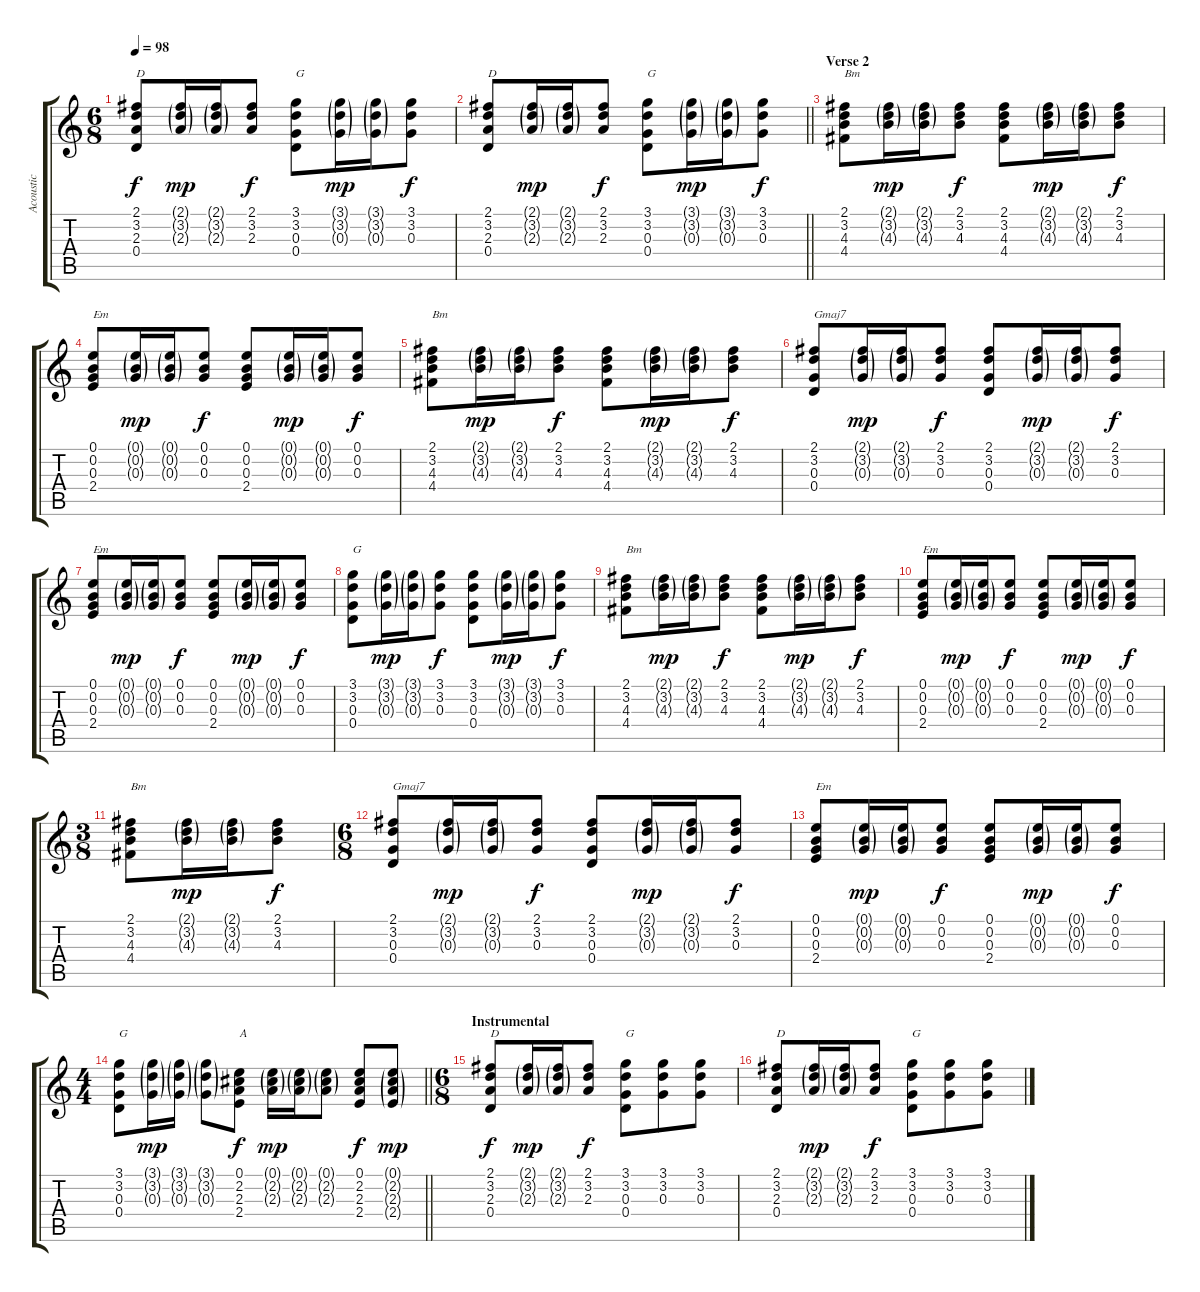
\track ("Acoustic" "Acoustic") {instrument acousticguitarsteel}
\staff {score tabs}
\tuning (E4 B3 G3 D3 A2 E2) {hide}
\ts (6 8)
\tempo 98
\clef g2
\ks c
(2.1 3.2 2.3 0.4).8{txt "D" dy f} (2.1{g} 3.2{g} 2.3{g}).16{dy mp} (2.1{g} 3.2{g} 2.3{g}).16 (2.1 3.2 2.3).8{dy f} (3.1 3.2 0.3 0.4).8{txt "G"} (3.1{g} 3.2{g} 0.3{g}).16{dy mp} (3.1{g} 3.2{g} 0.3{g}).16 (3.1 3.2 0.3).8{dy f} |
\barLineRight lightlight
(2.1 3.2 2.3 0.4).8{txt "D"} (2.1{g} 3.2{g} 2.3{g}).16{dy mp} (2.1{g} 3.2{g} 2.3{g}).16 (2.1 3.2 2.3).8{dy f} (3.1 3.2 0.3 0.4).8{txt "G"} (3.1{g} 3.2{g} 0.3{g}).16{dy mp} (3.1{g} 3.2{g} 0.3{g}).16 (3.1 3.2 0.3).8{dy f} |
\section ("" "Verse 2")
(2.1 3.2 4.3 4.4).8{txt "Bm"} (2.1{g} 3.2{g} 4.3{g}).16{dy mp} (2.1{g} 3.2{g} 4.3{g}).16 (2.1 3.2 4.3).8{dy f} (2.1 3.2 4.3 4.4).8 (2.1{g} 3.2{g} 4.3{g}).16{dy mp} (2.1{g} 3.2{g} 4.3{g}).16 (2.1 3.2 4.3).8{dy f} |
(0.1 0.2 0.3 2.4).8{txt "Em"} (0.1{g} 0.2{g} 0.3{g}).16{dy mp} (0.1{g} 0.2{g} 0.3{g}).16 (0.1 0.2 0.3).8{dy f} (0.1 0.2 0.3 2.4).8 (0.1{g} 0.2{g} 0.3{g}).16{dy mp} (0.1{g} 0.2{g} 0.3{g}).16 (0.1 0.2 0.3).8{dy f} |
(2.1 3.2 4.3 4.4).8{txt "Bm"} (2.1{g} 3.2{g} 4.3{g}).16{dy mp} (2.1{g} 3.2{g} 4.3{g}).16 (2.1 3.2 4.3).8{dy f} (2.1 3.2 4.3 4.4).8 (2.1{g} 3.2{g} 4.3{g}).16{dy mp} (2.1{g} 3.2{g} 4.3{g}).16 (2.1 3.2 4.3).8{dy f} |
(2.1 3.2 0.3 0.4).8{txt "Gmaj7"} (2.1{g} 3.2{g} 0.3{g}).16{dy mp} (2.1{g} 3.2{g} 0.3{g}).16 (2.1 3.2 0.3).8{dy f} (2.1 3.2 0.3 0.4).8 (2.1{g} 3.2{g} 0.3{g}).16{dy mp} (2.1{g} 3.2{g} 0.3{g}).16 (2.1 3.2 0.3).8{dy f} |
(0.1 0.2 0.3 2.4).8{txt "Em"} (0.1{g} 0.2{g} 0.3{g}).16{dy mp} (0.1{g} 0.2{g} 0.3{g}).16 (0.1 0.2 0.3).8{dy f} (0.1 0.2 0.3 2.4).8 (0.1{g} 0.2{g} 0.3{g}).16{dy mp} (0.1{g} 0.2{g} 0.3{g}).16 (0.1 0.2 0.3).8{dy f} |
(3.1 3.2 0.3 0.4).8{txt "G"} (3.1{g} 3.2{g} 0.3{g}).16{dy mp} (3.1{g} 3.2{g} 0.3{g}).16 (3.1 3.2 0.3).8{dy f} (3.1 3.2 0.3 0.4).8 (3.1{g} 3.2{g} 0.3{g}).16{dy mp} (3.1{g} 3.2{g} 0.3{g}).16 (3.1 3.2 0.3).8{dy f} |
(2.1 3.2 4.3 4.4).8{txt "Bm"} (2.1{g} 3.2{g} 4.3{g}).16{dy mp} (2.1{g} 3.2{g} 4.3{g}).16 (2.1 3.2 4.3).8{dy f} (2.1 3.2 4.3 4.4).8 (2.1{g} 3.2{g} 4.3{g}).16{dy mp} (2.1{g} 3.2{g} 4.3{g}).16 (2.1 3.2 4.3).8{dy f} |
(0.1 0.2 0.3 2.4).8{txt "Em"} (0.1{g} 0.2{g} 0.3{g}).16{dy mp} (0.1{g} 0.2{g} 0.3{g}).16 (0.1 0.2 0.3).8{dy f} (0.1 0.2 0.3 2.4).8 (0.1{g} 0.2{g} 0.3{g}).16{dy mp} (0.1{g} 0.2{g} 0.3{g}).16 (0.1 0.2 0.3).8{dy f} |
\ts (3 8)
(2.1 3.2 4.3 4.4).8{txt "Bm"} (2.1{g} 3.2{g} 4.3{g}).16{dy mp} (2.1{g} 3.2{g} 4.3{g}).16 (2.1 3.2 4.3).8{dy f} |
\ts (6 8)
(2.1 3.2 0.3 0.4).8{txt "Gmaj7"} (2.1{g} 3.2{g} 0.3{g}).16{dy mp} (2.1{g} 3.2{g} 0.3{g}).16 (2.1 3.2 0.3).8{dy f} (2.1 3.2 0.3 0.4).8 (2.1{g} 3.2{g} 0.3{g}).16{dy mp} (2.1{g} 3.2{g} 0.3{g}).16 (2.1 3.2 0.3).8{dy f} |
(0.1 0.2 0.3 2.4).8{txt "Em"} (0.1{g} 0.2{g} 0.3{g}).16{dy mp} (0.1{g} 0.2{g} 0.3{g}).16 (0.1 0.2 0.3).8{dy f} (0.1 0.2 0.3 2.4).8 (0.1{g} 0.2{g} 0.3{g}).16{dy mp} (0.1{g} 0.2{g} 0.3{g}).16 (0.1 0.2 0.3).8{dy f} |
\ts (4 4)
\barLineRight lightlight
(3.1 3.2 0.3 0.4).8{txt "G"} (3.1{g} 3.2{g} 0.3{g}).16{dy mp} (3.1{g} 3.2{g} 0.3{g}).16 (3.1{g} 3.2{g} 0.3{g}).8 (0.1 2.2 2.3 2.4).8{txt "A" dy f} (0.1{g} 2.2{g} 2.3{g}).16{dy mp} (0.1{g} 2.2{g} 2.3{g}).16 (0.1{g} 2.2{g} 2.3{g}).8 (0.1 2.2 2.3 2.4).8{dy f} (0.1{g} 2.2{g} 2.3{g} 2.4{g}).8{dy mp} |
\ts (6 8)
\section ("" "Instrumental")
(2.1 3.2 2.3 0.4).8{txt "D" dy f} (2.1{g} 3.2{g} 2.3{g}).16{dy mp} (2.1{g} 3.2{g} 2.3{g}).16 (2.1 3.2 2.3).8{dy f} (3.1 3.2 0.3 0.4).8{txt "G"} (3.1 3.2 0.3).8 (3.1 3.2 0.3).8 |
(2.1 3.2 2.3 0.4).8{txt "D"} (2.1{g} 3.2{g} 2.3{g}).16{dy mp} (2.1{g} 3.2{g} 2.3{g}).16 (2.1 3.2 2.3).8{dy f} (3.1 3.2 0.3 0.4).8{txt "G"} (3.1 3.2 0.3).8 (3.1 3.2 0.3).8
